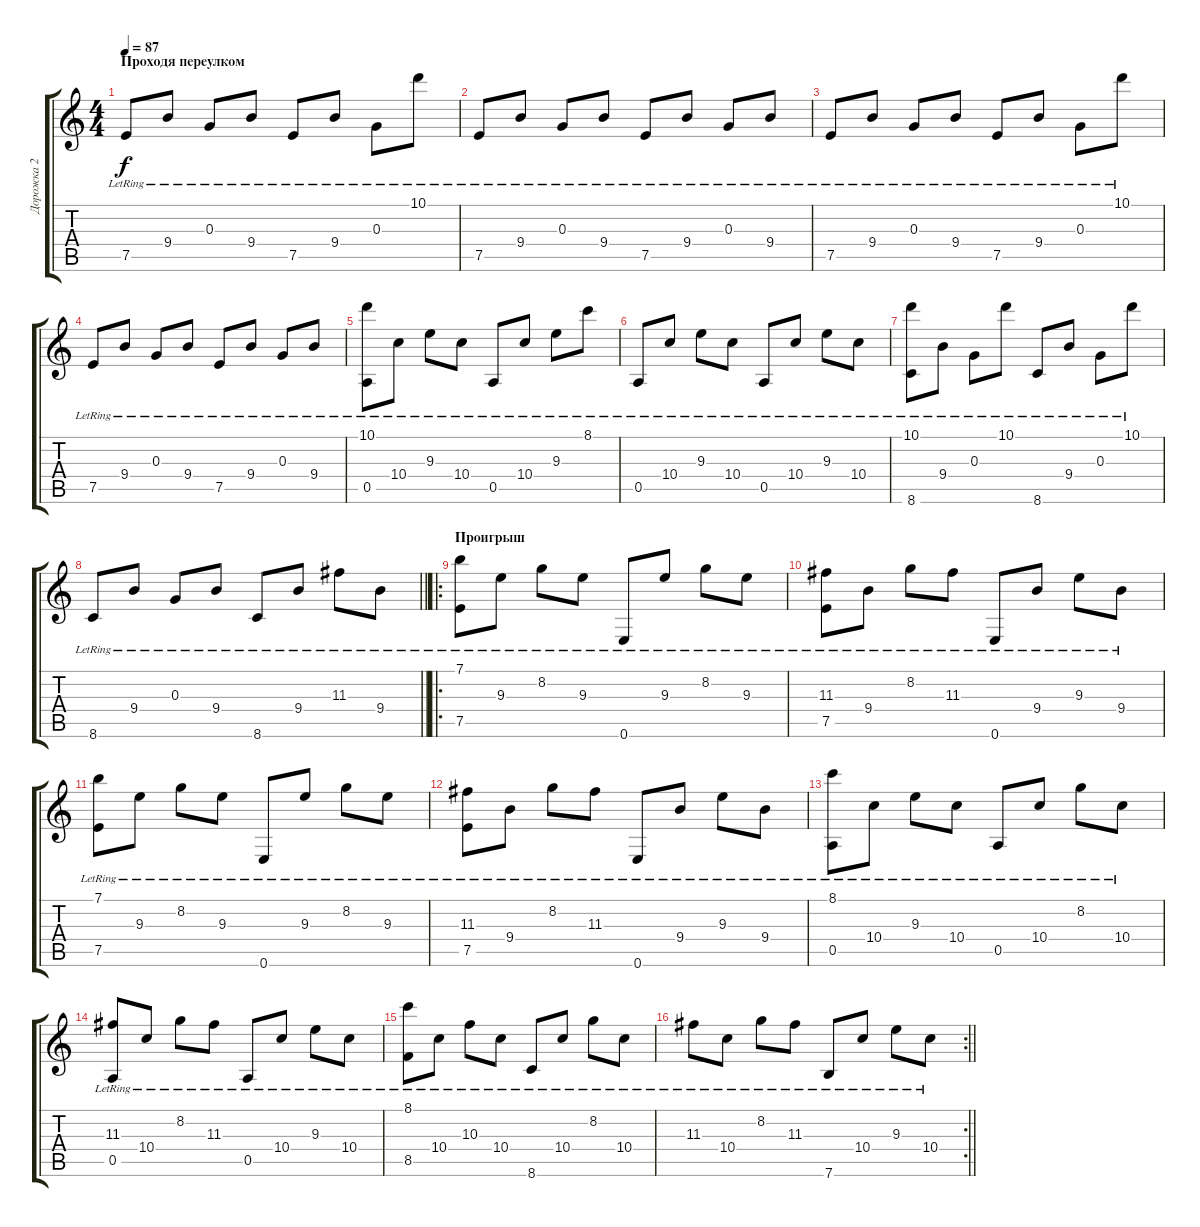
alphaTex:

\track ("Дорожка 2" "Дорожка 2") {instrument acousticguitarsteel}
\staff {score tabs}
\tuning (E4 B3 G3 D3 A2 E2) {hide}
\ts (4 4)
\section ("" "Проходя переулком")
\tempo 87
\clef g2
\ks c
7.5{lr}.8{dy f} 9.4{lr}.8 0.3{lr}.8 9.4{lr}.8 7.5{lr}.8 9.4{lr}.8 0.3{lr}.8 10.1{lr}.8 |
7.5{lr}.8 9.4{lr}.8 0.3{lr}.8 9.4{lr}.8 7.5{lr}.8 9.4{lr}.8 0.3{lr}.8 9.4{lr}.8 |
7.5{lr}.8 9.4{lr}.8 0.3{lr}.8 9.4{lr}.8 7.5{lr}.8 9.4{lr}.8 0.3{lr}.8 10.1{lr}.8 |
7.5{lr}.8 9.4{lr}.8 0.3{lr}.8 9.4{lr}.8 7.5{lr}.8 9.4{lr}.8 0.3{lr}.8 9.4{lr}.8 |
(10.1{lr} 0.5{lr}).8 10.4{lr}.8 9.3{lr}.8 10.4{lr}.8 0.5{lr}.8 10.4{lr}.8 9.3{lr}.8 8.1{lr}.8 |
0.5{lr}.8 10.4{lr}.8 9.3{lr}.8 10.4{lr}.8 0.5{lr}.8 10.4{lr}.8 9.3{lr}.8 10.4{lr}.8 |
(10.1{lr} 8.6{lr}).8 9.4{lr}.8 0.3{lr}.8 10.1{lr}.8 8.6{lr}.8 9.4{lr}.8 0.3{lr}.8 10.1{lr}.8 |
\barLineRight lightlight
8.6{lr}.8 9.4{lr}.8 0.3{lr}.8 9.4{lr}.8 8.6{lr}.8 9.4{lr}.8 11.3{lr}.8 9.4{lr}.8 |
\ro
\section ("" "Проигрыш")
(7.1{lr} 7.5{lr}).8 9.3{lr}.8 8.2{lr}.8 9.3{lr}.8 0.6{lr}.8 9.3{lr}.8 8.2{lr}.8 9.3{lr}.8 |
(11.3{lr} 7.5{lr}).8 9.4{lr}.8 8.2{lr}.8 11.3{lr}.8 0.6{lr}.8 9.4{lr}.8 9.3{lr}.8 9.4{lr}.8 |
(7.1{lr} 7.5{lr}).8 9.3{lr}.8 8.2{lr}.8 9.3{lr}.8 0.6{lr}.8 9.3{lr}.8 8.2{lr}.8 9.3{lr}.8 |
(11.3{lr} 7.5{lr}).8 9.4{lr}.8 8.2{lr}.8 11.3{lr}.8 0.6{lr}.8 9.4{lr}.8 9.3{lr}.8 9.4{lr}.8 |
(8.1{lr} 0.5{lr}).8 10.4{lr}.8 9.3{lr}.8 10.4{lr}.8 0.5{lr}.8 10.4{lr}.8 8.2{lr}.8 10.4{lr}.8 |
(11.3{lr} 0.5{lr}).8 10.4{lr}.8 8.2{lr}.8 11.3{lr}.8 0.5{lr}.8 10.4{lr}.8 9.3{lr}.8 10.4{lr}.8 |
(8.1{lr} 8.5{lr}).8 10.4{lr}.8 10.3{lr}.8 10.4{lr}.8 8.6{lr}.8 10.4{lr}.8 8.2{lr}.8 10.4{lr}.8 |
\rc 2
\barLineRight lightlight
11.3{lr}.8 10.4{lr}.8 8.2{lr}.8 11.3{lr}.8 7.6{lr}.8 10.4{lr}.8 9.3{lr}.8 10.4{lr}.8
